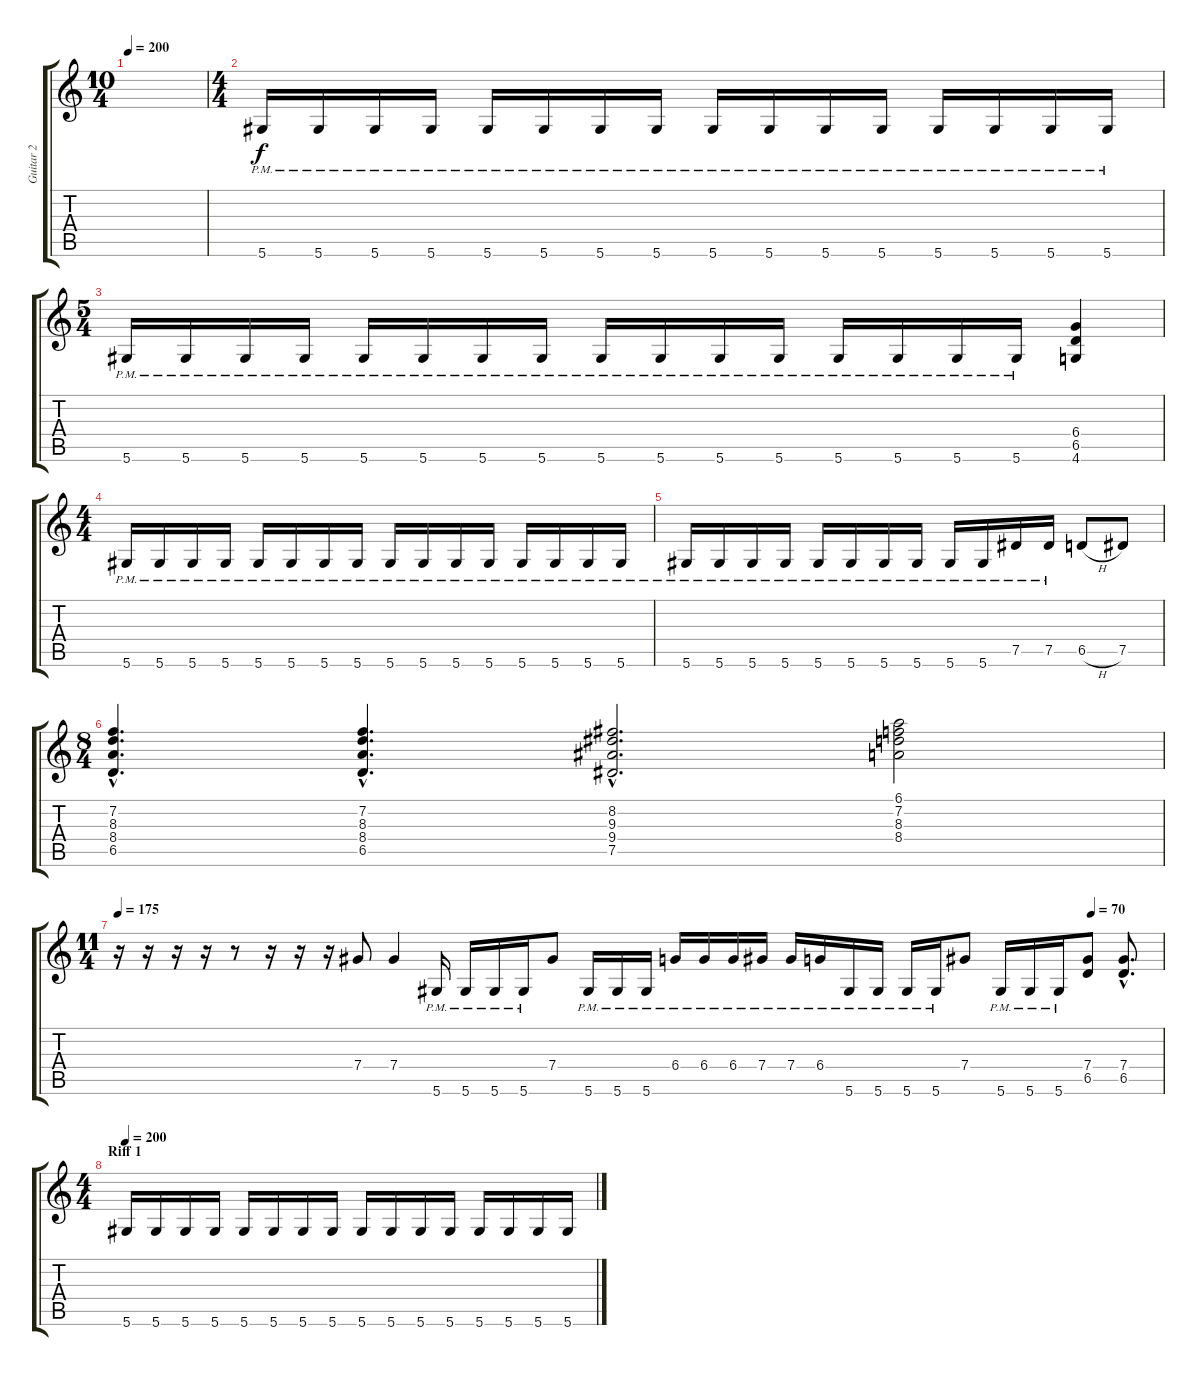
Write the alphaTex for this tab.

\track ("Guitar 2" "Guitar 2") {instrument overdrivenguitar}
\staff {score tabs}
\tuning (Eb4 Bb3 Gb3 Db3 Ab2 Eb2) {hide}
\ts (10 4)
\tempo 200
\clef g2
\ks c
|
\ts (4 4)
5.6{pm}.16 5.6{pm}.16 5.6{pm}.16 5.6{pm}.16 5.6{pm}.16 5.6{pm}.16 5.6{pm}.16 5.6{pm}.16 5.6{pm}.16 5.6{pm}.16 5.6{pm}.16 5.6{pm}.16 5.6{pm}.16 5.6{pm}.16 5.6{pm}.16 5.6{pm}.16 |
\ts (5 4)
5.6{pm}.16 5.6{pm}.16 5.6{pm}.16 5.6{pm}.16 5.6{pm}.16 5.6{pm}.16 5.6{pm}.16 5.6{pm}.16 5.6{pm}.16 5.6{pm}.16 5.6{pm}.16 5.6{pm}.16 5.6{pm}.16 5.6{pm}.16 5.6{pm}.16 5.6{pm}.16 (6.4 6.5 4.6).4 |
\ts (4 4)
5.6{pm}.16 5.6{pm}.16 5.6{pm}.16 5.6{pm}.16 5.6{pm}.16 5.6{pm}.16 5.6{pm}.16 5.6{pm}.16 5.6{pm}.16 5.6{pm}.16 5.6{pm}.16 5.6{pm}.16 5.6{pm}.16 5.6{pm}.16 5.6{pm}.16 5.6{pm}.16 |
5.6{pm}.16 5.6{pm}.16 5.6{pm}.16 5.6{pm}.16 5.6{pm}.16 5.6{pm}.16 5.6{pm}.16 5.6{pm}.16 5.6{pm}.16 5.6{pm}.16 7.5{pm}.16 7.5{pm}.16 6.5{h}.8 7.5.8 |
\ts (8 4)
(7.2{hac} 8.3{hac} 8.4{hac} 6.5{hac}).4{d} (7.2{hac} 8.3{hac} 8.4{hac} 6.5{hac}).4{d} (8.2{hac} 9.3{hac} 9.4{hac} 7.5{hac}).2{d} (6.1 7.2 8.3 8.4).2 |
\ts (11 4)
\tempo (70 0.9318181818181818)
\tempo 175
r.16 r.16 r.16 r.16 r.8 r.16 r.16 r.16 7.4.8 7.4.4 5.6{pm}.16 5.6{pm}.16 5.6{pm}.16 5.6{pm}.16 7.4.8 5.6{pm}.16 5.6{pm}.16 5.6{pm}.16 6.4{pm}.16 6.4{pm}.16 6.4{pm}.16 7.4{pm}.16 7.4{pm}.16 6.4{pm}.16 5.6{pm}.16 5.6{pm}.16 5.6{pm}.16 5.6{pm}.16 7.4.8 5.6{pm}.16 5.6{pm}.16 5.6{pm}.16 (7.4 6.5).8 (7.4{hac} 6.5{hac}).8{d} |
\ts (4 4)
\section ("" "Riff 1")
\tempo 200
5.6.16 5.6.16 5.6.16 5.6.16 5.6.16 5.6.16 5.6.16 5.6.16 5.6.16 5.6.16 5.6.16 5.6.16 5.6.16 5.6.16 5.6.16 5.6.16
